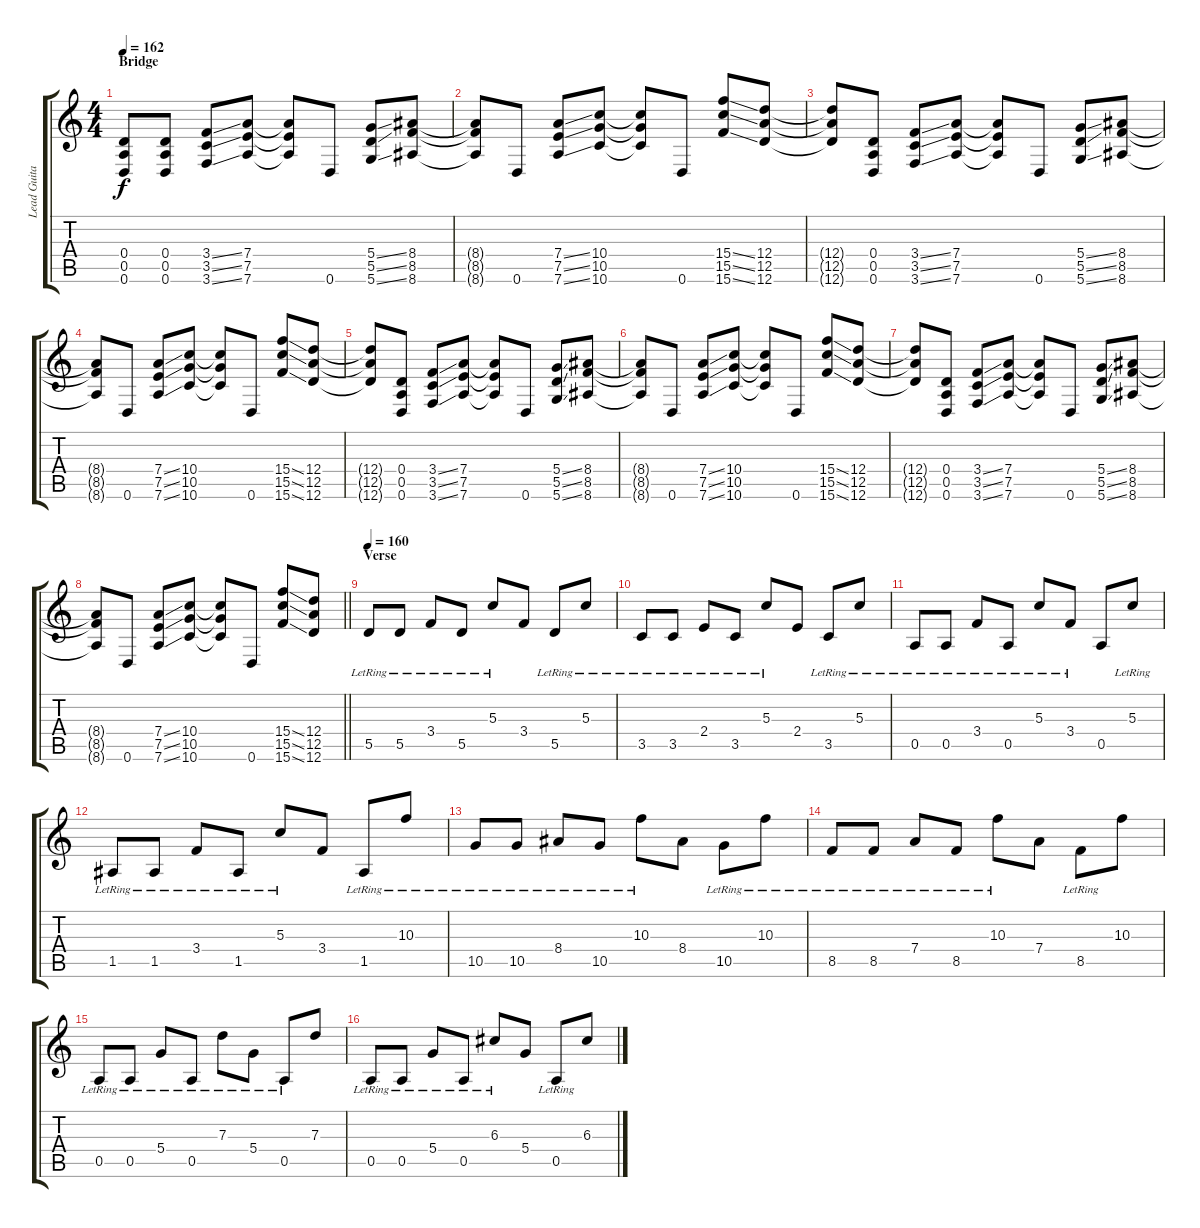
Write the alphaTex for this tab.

\track ("Lead Guitar" "Lead Guita") {instrument overdrivenguitar}
\staff {score tabs}
\tuning (E4 B3 G3 D3 A2 D2) {hide}
\ts (4 4)
\section ("" "Bridge")
\tempo 162
\clef g2
\ks c
(0.4 0.5 0.6).8{dy f instrument overdrivenguitar} (0.4 0.5 0.6).8 (3.4{ss} 3.5{ss} 3.6{ss}).8 (7.4 7.5 7.6).8 (7.4{t} 7.5{t} 7.6{t}).8 0.6.8 (5.4{ss} 5.5{ss} 5.6{ss}).8 (8.4 8.5 8.6).8 |
(8.4{t} 8.5{t} 8.6{t}).8 0.6.8 (7.4{ss} 7.5{ss} 7.6{ss}).8 (10.4 10.5 10.6).8 (10.4{t} 10.5{t} 10.6{t}).8 0.6.8 (15.4{ss} 15.5{ss} 15.6{ss}).8 (12.4 12.5 12.6).8 |
(12.4{t} 12.5{t} 12.6{t}).8 (0.4 0.5 0.6).8 (3.4{ss} 3.5{ss} 3.6{ss}).8 (7.4 7.5 7.6).8 (7.4{t} 7.5{t} 7.6{t}).8 0.6.8 (5.4{ss} 5.5{ss} 5.6{ss}).8 (8.4 8.5 8.6).8 |
(8.4{t} 8.5{t} 8.6{t}).8 0.6.8 (7.4{ss} 7.5{ss} 7.6{ss}).8 (10.4 10.5 10.6).8 (10.4{t} 10.5{t} 10.6{t}).8 0.6.8 (15.4{ss} 15.5{ss} 15.6{ss}).8 (12.4 12.5 12.6).8 |
(12.4{t} 12.5{t} 12.6{t}).8 (0.4 0.5 0.6).8 (3.4{ss} 3.5{ss} 3.6{ss}).8 (7.4 7.5 7.6).8 (7.4{t} 7.5{t} 7.6{t}).8 0.6.8 (5.4{ss} 5.5{ss} 5.6{ss}).8 (8.4 8.5 8.6).8 |
(8.4{t} 8.5{t} 8.6{t}).8 0.6.8 (7.4{ss} 7.5{ss} 7.6{ss}).8 (10.4 10.5 10.6).8 (10.4{t} 10.5{t} 10.6{t}).8 0.6.8 (15.4{ss} 15.5{ss} 15.6{ss}).8 (12.4 12.5 12.6).8 |
(12.4{t} 12.5{t} 12.6{t}).8 (0.4 0.5 0.6).8 (3.4{ss} 3.5{ss} 3.6{ss}).8 (7.4 7.5 7.6).8 (7.4{t} 7.5{t} 7.6{t}).8 0.6.8 (5.4{ss} 5.5{ss} 5.6{ss}).8 (8.4 8.5 8.6).8 |
\barLineRight lightlight
(8.4{t} 8.5{t} 8.6{t}).8 0.6.8 (7.4{ss} 7.5{ss} 7.6{ss}).8 (10.4 10.5 10.6).8 (10.4{t} 10.5{t} 10.6{t}).8 0.6.8 (15.4{ss} 15.5{ss} 15.6{ss}).8 (12.4 12.5 12.6).8 |
\section ("" "Verse")
\tempo 160
5.5{lr}.8{instrument electricguitarclean} 5.5{lr}.8 3.4{lr}.8 5.5{lr}.8 5.3{lr}.8 3.4.8 5.5{lr}.8 5.3{lr}.8 |
3.5{lr}.8 3.5{lr}.8 2.4{lr}.8 3.5{lr}.8 5.3{lr}.8 2.4.8 3.5{lr}.8 5.3{lr}.8 |
0.5{lr}.8 0.5{lr}.8 3.4{lr}.8 0.5{lr}.8 5.3{lr}.8 3.4{lr}.8 0.5.8 5.3{lr}.8 |
1.5{lr}.8 1.5{lr}.8 3.4{lr}.8 1.5{lr}.8 5.3{lr}.8 3.4.8 1.5{lr}.8 10.3{lr}.8 |
10.5{lr}.8 10.5{lr}.8 8.4{lr}.8 10.5{lr}.8 10.3{lr}.8 8.4.8 10.5{lr}.8 10.3{lr}.8 |
8.5{lr}.8 8.5{lr}.8 7.4{lr}.8 8.5{lr}.8 10.3{lr}.8 7.4.8 8.5{lr}.8 10.3.8 |
0.5{lr}.8 0.5{lr}.8 5.4{lr}.8 0.5{lr}.8 7.3{lr}.8 5.4{lr}.8 0.5{lr}.8 7.3.8 |
0.5{lr}.8 0.5{lr}.8 5.4{lr}.8 0.5{lr}.8 6.3{lr}.8 5.4.8 0.5{lr}.8 6.3.8
